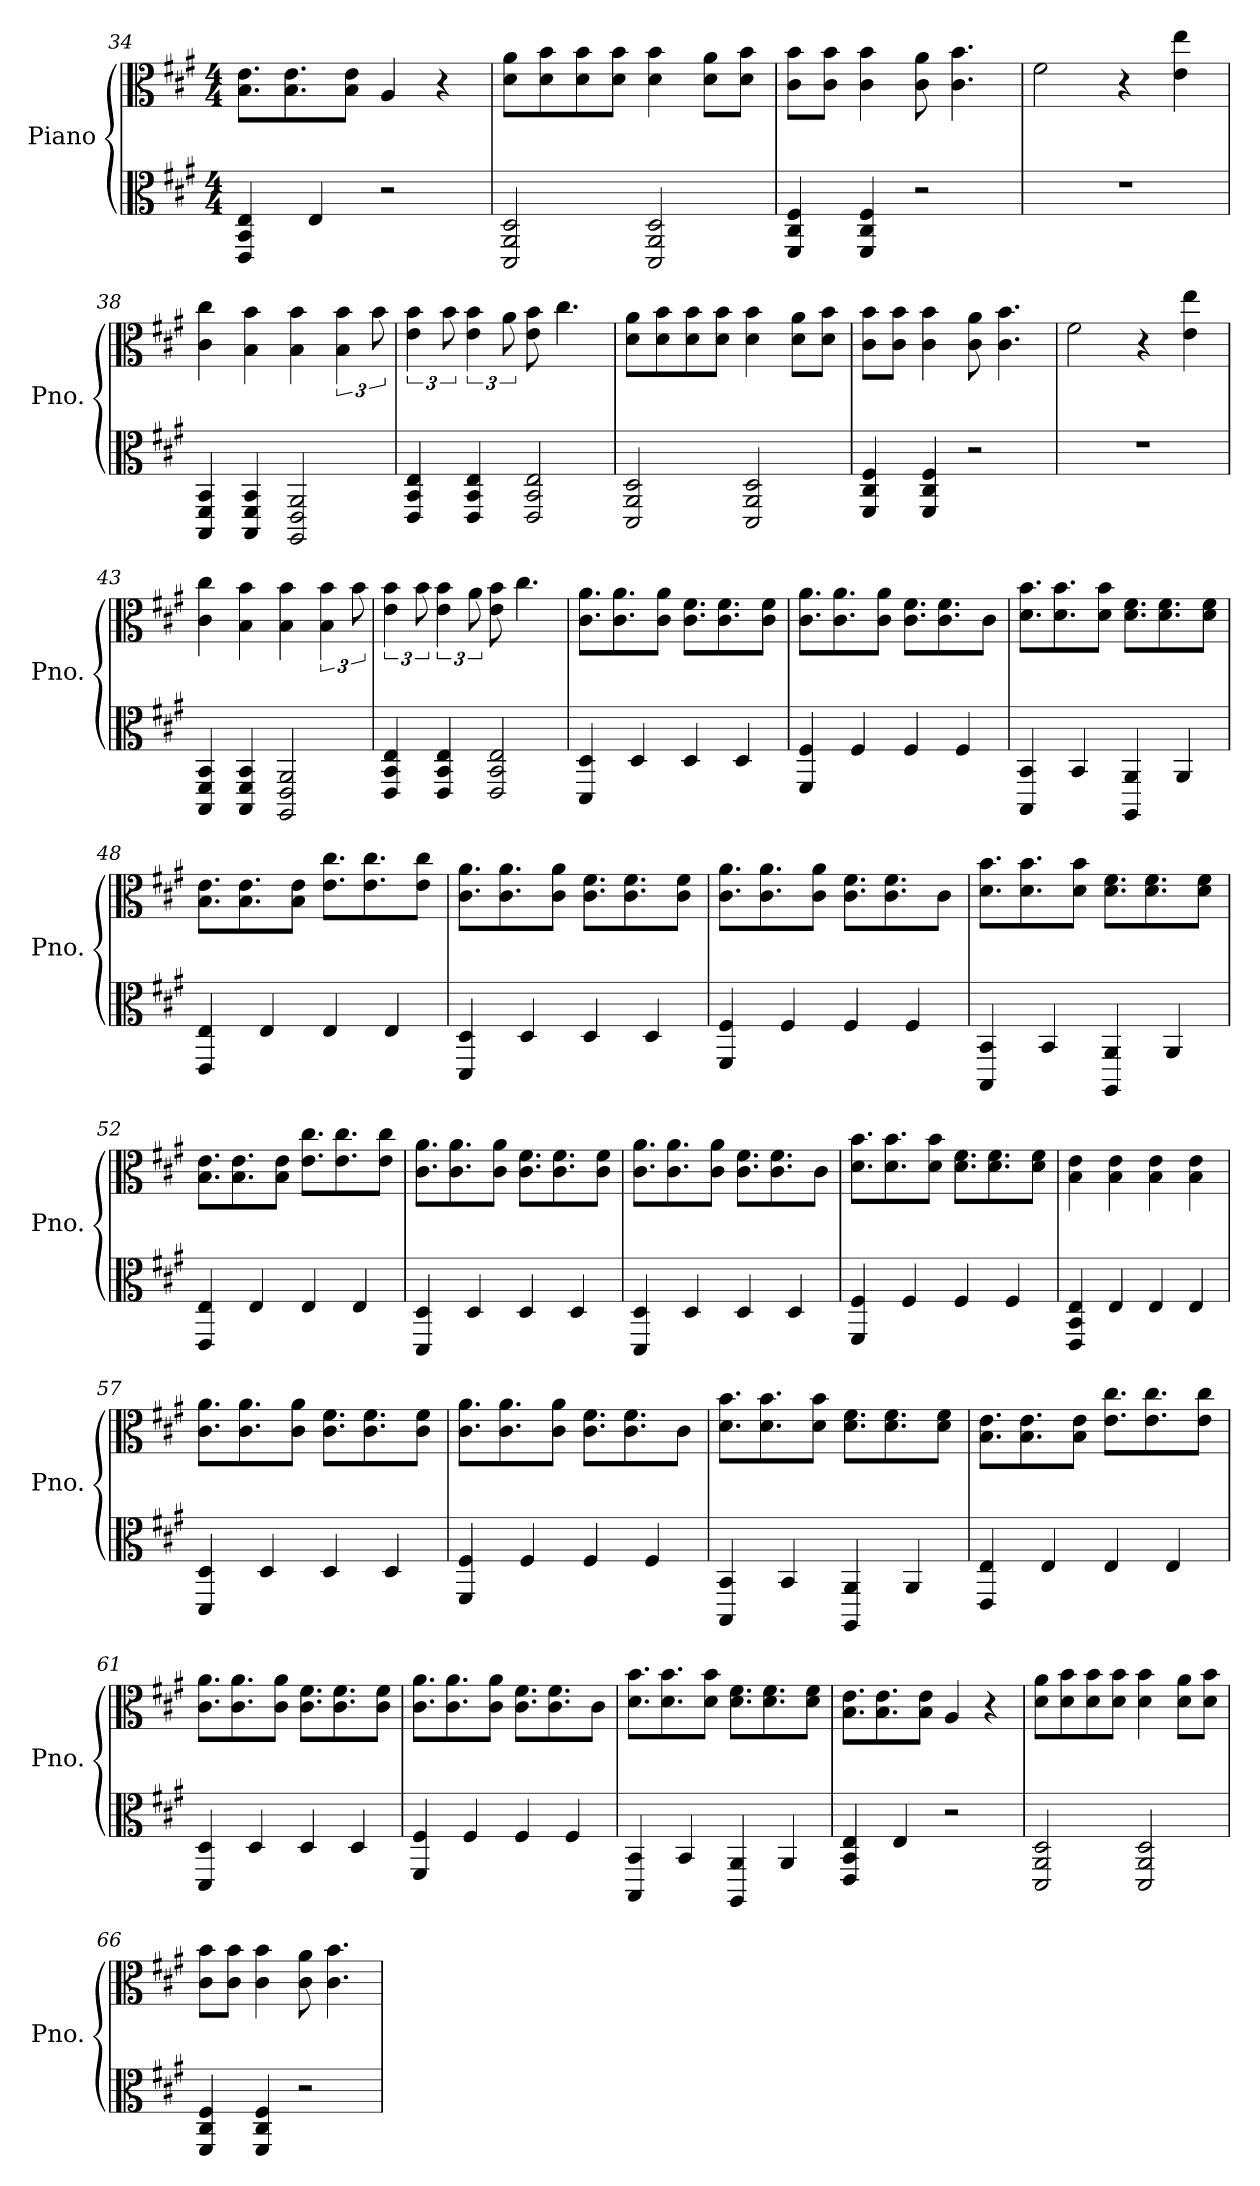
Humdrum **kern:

**kern	**kern
*part1	*part1
*staff2	*staff1
*I"Piano	*
*I'Pno.	*
*clefC3	*clefC3
*k[f#c#g#]	*k[f#c#g#]
*M4/4	*M4/4
=34	=34
4EE/ 4BB/ 4E/	8.B\ 8.e\L
.	8.B\ 8.e\
4E/	.
.	8B\ 8e\J
2r	4A/
.	4r
=35	=35
2DD/ 2AA/ 2D/	8d\ 8a\L
.	8d\ 8b\
.	8d\ 8b\
.	8d\ 8b\J
2DD/ 2AA/ 2D/	4d\ 4b\
.	8d\ 8a\L
.	8d\ 8b\J
=36	=36
4FF#/ 4C#/ 4F#/	8c#\ 8b\L
.	8c#\ 8b\J
4FF#/ 4C#/ 4F#/	4c#\ 4b\
2r	8c#\ 8a\
.	4.c#\ 4.b\
=37	=37
1r	2f#\
.	4r
.	4e\ 4ee\
=38	=38
4BBB/ 4FF#/ 4BB/	4c#\ 4cc#\
4BBB/ 4FF#/ 4BB/	4B\ 4b\
2AAA/ 2EE/ 2AA/	4B\ 4b\
.	6B\ 6b\
.	12b\
!!LO:LB:g=z
=39	=39
4EE/ 4BB/ 4E/	6e\ 6b\
.	12b\
4EE/ 4BB/ 4E/	6e\ 6b\
.	12a\
2EE/ 2BB/ 2E/	8e\ 8b\
.	4.cc#\
=40	=40
2DD/ 2AA/ 2D/	8d\ 8a\L
.	8d\ 8b\
.	8d\ 8b\
.	8d\ 8b\J
2DD/ 2AA/ 2D/	4d\ 4b\
.	8d\ 8a\L
.	8d\ 8b\J
=41	=41
4FF#/ 4C#/ 4F#/	8c#\ 8b\L
.	8c#\ 8b\J
4FF#/ 4C#/ 4F#/	4c#\ 4b\
2r	8c#\ 8a\
.	4.c#\ 4.b\
=42	=42
1r	2f#\
.	4r
.	4e\ 4ee\
=43	=43
4BBB/ 4FF#/ 4BB/	4c#\ 4cc#\
4BBB/ 4FF#/ 4BB/	4B\ 4b\
2AAA/ 2EE/ 2AA/	4B\ 4b\
.	6B\ 6b\
.	12b\
=44	=44
4EE/ 4BB/ 4E/	6e\ 6b\
.	12b\
4EE/ 4BB/ 4E/	6e\ 6b\
.	12a\
2EE/ 2BB/ 2E/	8e\ 8b\
.	4.cc#\
!!LO:LB:g=z
=45	=45
4DD/ 4D/	8.c#\ 8.a\L
.	8.c#\ 8.a\
4D/	.
.	8c#\ 8a\J
4D/	8.c#\ 8.f#\L
.	8.c#\ 8.f#\
4D/	.
.	8c#\ 8f#\J
=46	=46
4FF#/ 4F#/	8.c#\ 8.a\L
.	8.c#\ 8.a\
4F#/	.
.	8c#\ 8a\J
4F#/	8.c#\ 8.f#\L
.	8.c#\ 8.f#\
4F#/	.
.	8c#\J
=47	=47
4BBB/ 4BB/	8.d\ 8.b\L
.	8.d\ 8.b\
4BB/	.
.	8d\ 8b\J
4AAA/ 4AA/	8.d\ 8.f#\L
.	8.d\ 8.f#\
4AA/	.
.	8d\ 8f#\J
=48	=48
4EE/ 4E/	8.B\ 8.e\L
.	8.B\ 8.e\
4E/	.
.	8B\ 8e\J
4E/	8.e\ 8.cc#\L
.	8.e\ 8.cc#\
4E/	.
.	8e\ 8cc#\J
=49	=49
4DD/ 4D/	8.c#\ 8.a\L
.	8.c#\ 8.a\
4D/	.
.	8c#\ 8a\J
4D/	8.c#\ 8.f#\L
.	8.c#\ 8.f#\
4D/	.
.	8c#\ 8f#\J
!!LO:LB:g=z
=50	=50
4FF#/ 4F#/	8.c#\ 8.a\L
.	8.c#\ 8.a\
4F#/	.
.	8c#\ 8a\J
4F#/	8.c#\ 8.f#\L
.	8.c#\ 8.f#\
4F#/	.
.	8c#\J
=51	=51
4BBB/ 4BB/	8.d\ 8.b\L
.	8.d\ 8.b\
4BB/	.
.	8d\ 8b\J
4AAA/ 4AA/	8.d\ 8.f#\L
.	8.d\ 8.f#\
4AA/	.
.	8d\ 8f#\J
=52	=52
4EE/ 4E/	8.B\ 8.e\L
.	8.B\ 8.e\
4E/	.
.	8B\ 8e\J
4E/	8.e\ 8.cc#\L
.	8.e\ 8.cc#\
4E/	.
.	8e\ 8cc#\J
=53	=53
4DD/ 4D/	8.c#\ 8.a\L
.	8.c#\ 8.a\
4D/	.
.	8c#\ 8a\J
4D/	8.c#\ 8.f#\L
.	8.c#\ 8.f#\
4D/	.
.	8c#\ 8f#\J
=54	=54
4DD/ 4D/	8.c#\ 8.a\L
.	8.c#\ 8.a\
4D/	.
.	8c#\ 8a\J
4D/	8.c#\ 8.f#\L
.	8.c#\ 8.f#\
4D/	.
.	8c#\J
!!LO:PB:g=z
=55	=55
4FF#/ 4F#/	8.d\ 8.b\L
.	8.d\ 8.b\
4F#/	.
.	8d\ 8b\J
4F#/	8.d\ 8.f#\L
.	8.d\ 8.f#\
4F#/	.
.	8d\ 8f#\J
=56	=56
4EE/ 4BB/ 4E/	4B\ 4e\
4E/	4B\ 4e\
4E/	4B\ 4e\
4E/	4B\ 4e\
=57	=57
4DD/ 4D/	8.c#\ 8.a\L
.	8.c#\ 8.a\
4D/	.
.	8c#\ 8a\J
4D/	8.c#\ 8.f#\L
.	8.c#\ 8.f#\
4D/	.
.	8c#\ 8f#\J
=58	=58
4FF#/ 4F#/	8.c#\ 8.a\L
.	8.c#\ 8.a\
4F#/	.
.	8c#\ 8a\J
4F#/	8.c#\ 8.f#\L
.	8.c#\ 8.f#\
4F#/	.
.	8c#\J
=59	=59
4BBB/ 4BB/	8.d\ 8.b\L
.	8.d\ 8.b\
4BB/	.
.	8d\ 8b\J
4AAA/ 4AA/	8.d\ 8.f#\L
.	8.d\ 8.f#\
4AA/	.
.	8d\ 8f#\J
!!LO:LB:g=z
=60	=60
4EE/ 4E/	8.B\ 8.e\L
.	8.B\ 8.e\
4E/	.
.	8B\ 8e\J
4E/	8.e\ 8.cc#\L
.	8.e\ 8.cc#\
4E/	.
.	8e\ 8cc#\J
=61	=61
4DD/ 4D/	8.c#\ 8.a\L
.	8.c#\ 8.a\
4D/	.
.	8c#\ 8a\J
4D/	8.c#\ 8.f#\L
.	8.c#\ 8.f#\
4D/	.
.	8c#\ 8f#\J
=62	=62
4FF#/ 4F#/	8.c#\ 8.a\L
.	8.c#\ 8.a\
4F#/	.
.	8c#\ 8a\J
4F#/	8.c#\ 8.f#\L
.	8.c#\ 8.f#\
4F#/	.
.	8c#\J
=63	=63
4BBB/ 4BB/	8.d\ 8.b\L
.	8.d\ 8.b\
4BB/	.
.	8d\ 8b\J
4AAA/ 4AA/	8.d\ 8.f#\L
.	8.d\ 8.f#\
4AA/	.
.	8d\ 8f#\J
=64	=64
4EE/ 4BB/ 4E/	8.B\ 8.e\L
.	8.B\ 8.e\
4E/	.
.	8B\ 8e\J
2r	4A/
.	4r
!!LO:LB:g=z
=65	=65
2DD/ 2AA/ 2D/	8d\ 8a\L
.	8d\ 8b\
.	8d\ 8b\
.	8d\ 8b\J
2DD/ 2AA/ 2D/	4d\ 4b\
.	8d\ 8a\L
.	8d\ 8b\J
=66	=66
4FF#/ 4C#/ 4F#/	8c#\ 8b\L
.	8c#\ 8b\J
4FF#/ 4C#/ 4F#/	4c#\ 4b\
2r	8c#\ 8a\
.	4.c#\ 4.b\
=	=
*-	*-
